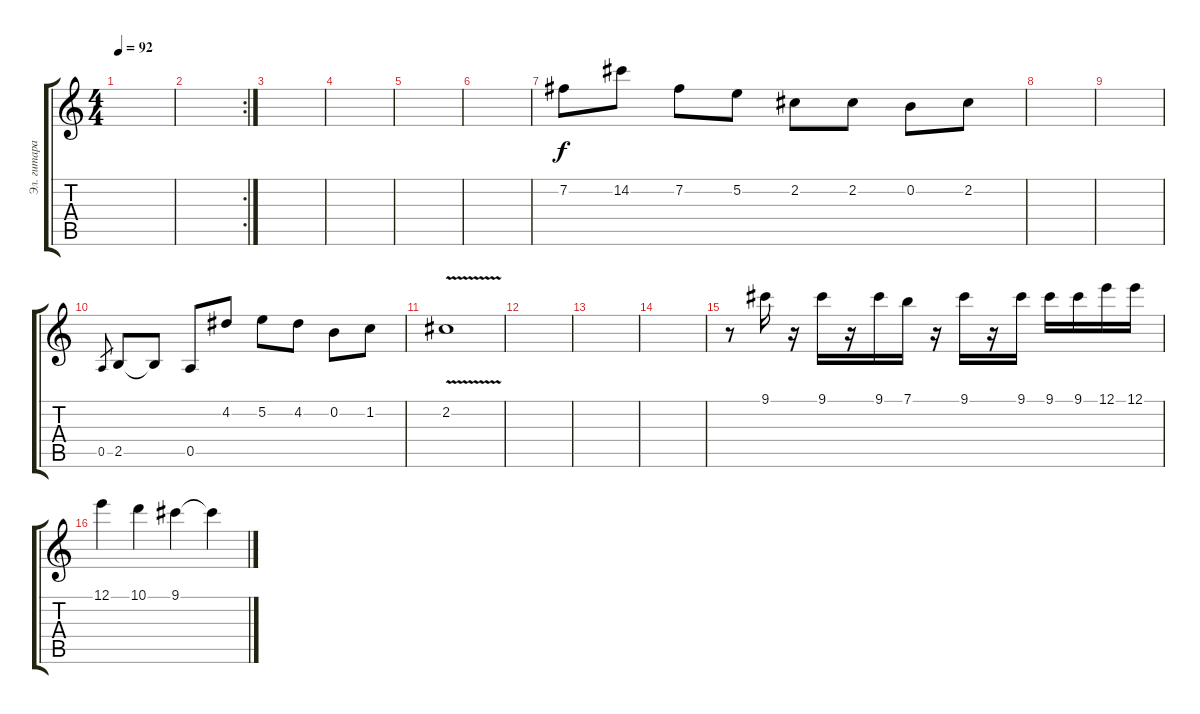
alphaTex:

\track ("Эл. гитара" "Эл. гитара") {instrument overdrivenguitar}
\staff {score tabs}
\tuning (E4 B3 G3 D3 A2 E2) {hide}
\ts (4 4)
\tempo 92
\clef g2
\ks c
|
\rc 2
|
|
|
|
|
7.2.8 14.2.8 7.2.8 5.2.8 2.2.8 2.2.8 0.2.8 2.2.8 |
|
|
0.5.8{gr} 2.5.8 2.5{t}.8 0.5.8 4.2.8 5.2.8 4.2.8 0.2.8 1.2.8 |
2.2{v}.1 |
|
|
|
r.8 9.1.16 r.16 9.1.16 r.16 9.1.16 7.1.16 r.16 9.1.16 r.16 9.1.16 9.1.16 9.1.16 12.1.16 12.1.16 |
12.1.4 10.1.4 9.1.4 9.1{t}.4
